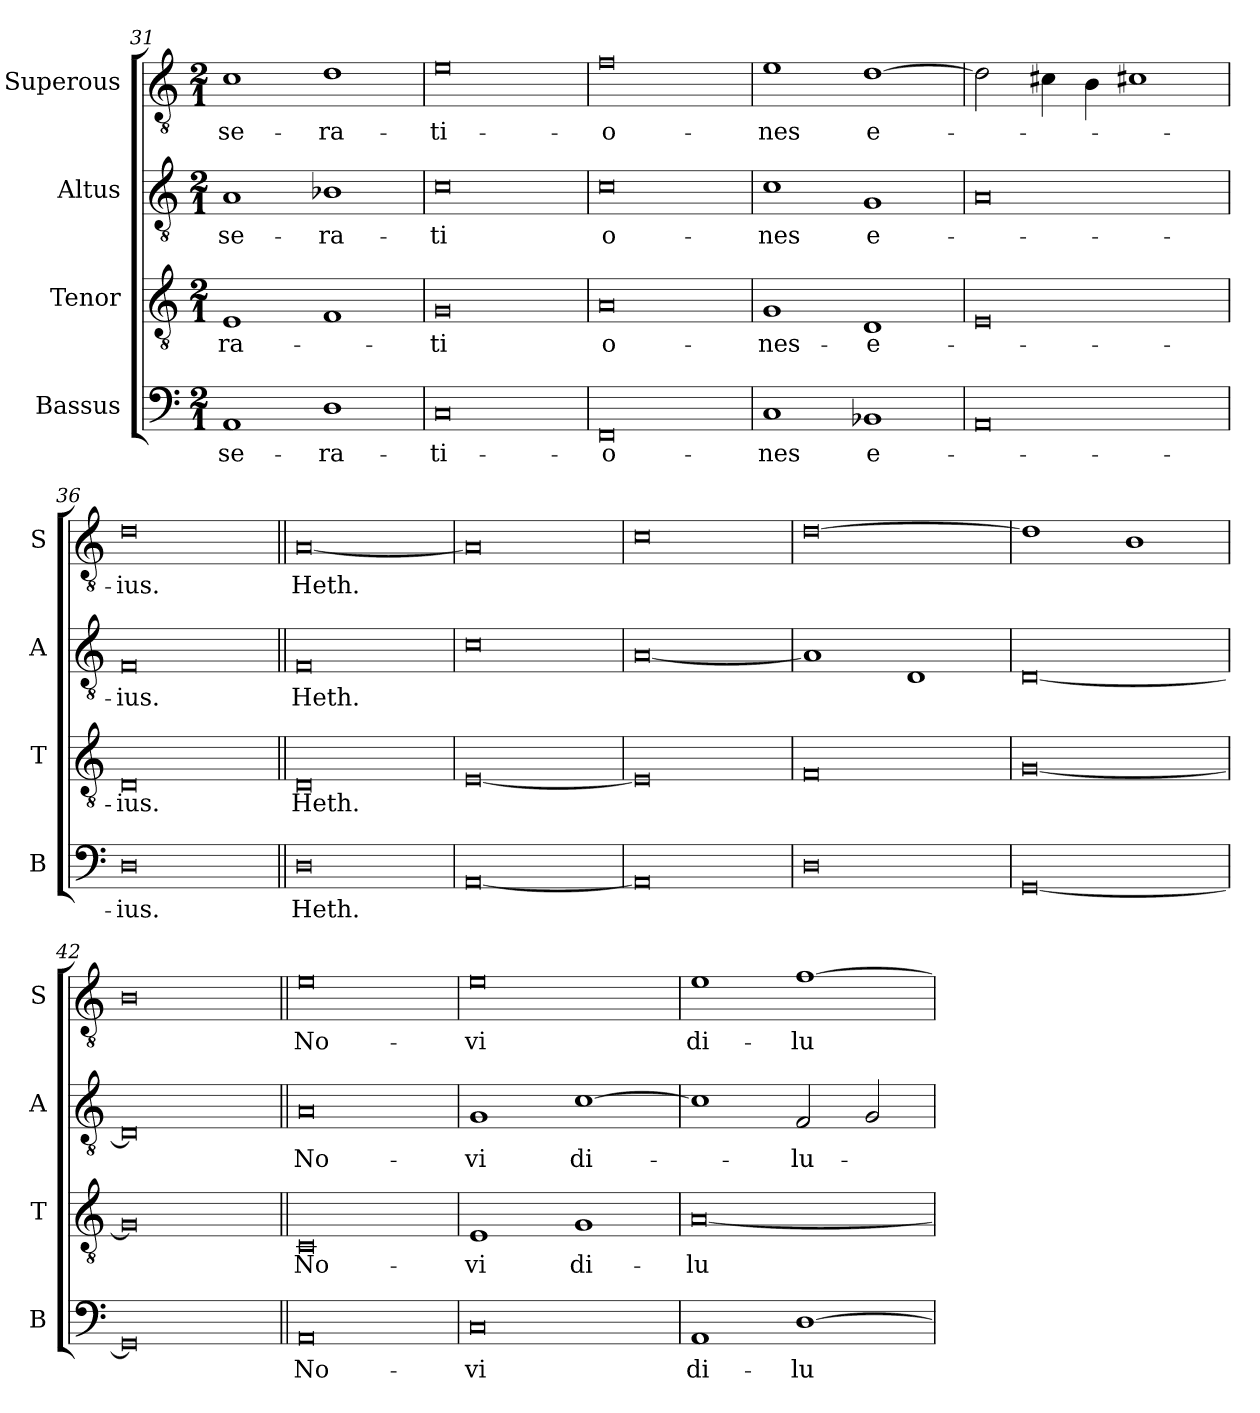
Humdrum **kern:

**kern	**text	**kern	**text	**kern	**text	**kern	**text
*part4	*part4	*part3	*part3	*part2	*part2	*part1	*part1
*staff4	*staff4	*staff3	*staff3	*staff2	*staff2	*staff1	*staff1
*I"Bassus	*	*I"Tenor	*	*I"Altus	*	*I"Superous	*
*I'B	*	*I'T	*	*I'A	*	*I'S	*
*clefF4	*	*clefGv2	*	*clefGv2	*	*clefGv2	*
*k[]	*	*k[]	*	*k[]	*	*k[]	*
*M2/1	*	*M2/1	*	*M2/1	*	*M2/1	*
=31	=31	=31	=31	=31	=31	=31	=31
1AA	-se-	1E	-ra-	1A	-se-	1c	-se-
1D	-ra-	1F	.	1B-X	-ra-	1d	-ra-
=32	=32	=32	=32	=32	=32	=32	=32
0C	-ti-	0G	-ti	0c	-ti	0e	-ti-
=33	=33	=33	=33	=33	=33	=33	=33
0FF	-o-	0A	o-	0c	o-	0f	-o-
=34	=34	=34	=34	=34	=34	=34	=34
1C	-nes	1G	-nes-	1c	-nes	1e	-nes
1BB-X	e-	1D	-e-	1G	e-	[1d	e-
=35	=35	=35	=35	=35	=35	=35	=35
0AA	.	0E	.	0A	.	2d]	.
.	.	.	.	.	.	4c#X	.
.	.	.	.	.	.	4B	.
.	.	.	.	.	.	1c#X	.
=36	=36	=36	=36	=36	=36	=36	=36
0D	-ius.	0D	-ius.	0F	-ius.	0d	-ius.
=37||	=37||	=37||	=37||	=37||	=37||	=37||	=37||
0D	Heth.	0D	Heth.	0F	Heth.	[0A	Heth.
=38	=38	=38	=38	=38	=38	=38	=38
[0AA	.	[0E	.	0c	.	0A]	.
=39	=39	=39	=39	=39	=39	=39	=39
0AA]	.	0E]	.	[0A	.	0c	.
=40	=40	=40	=40	=40	=40	=40	=40
0D	.	0F	.	1A]	.	[0d	.
.	.	.	.	1D	.	.	.
=41	=41	=41	=41	=41	=41	=41	=41
[0GG	.	[0G	.	[0D	.	1d]	.
.	.	.	.	.	.	1B	.
=42	=42	=42	=42	=42	=42	=42	=42
0GG]	.	0G]	.	0D]	.	0B	.
=43||	=43||	=43||	=43||	=43||	=43||	=43||	=43||
0AA	No-	0C	No-	0A	No-	0e	No-
=44	=44	=44	=44	=44	=44	=44	=44
0C	-vi	1E	-vi	1G	-vi	0e	-vi
.	.	1G	di-	[1c	di-	.	.
=45	=45	=45	=45	=45	=45	=45	=45
1AA	di-	[0A	-lu-	1c]	.	1e	di-
[1D	-lu-	.	.	2F	-lu-	[1f	-lu-
.	.	.	.	2G	.	.	.
=	=	=	=	=	=	=	=
*-	*-	*-	*-	*-	*-	*-	*-
